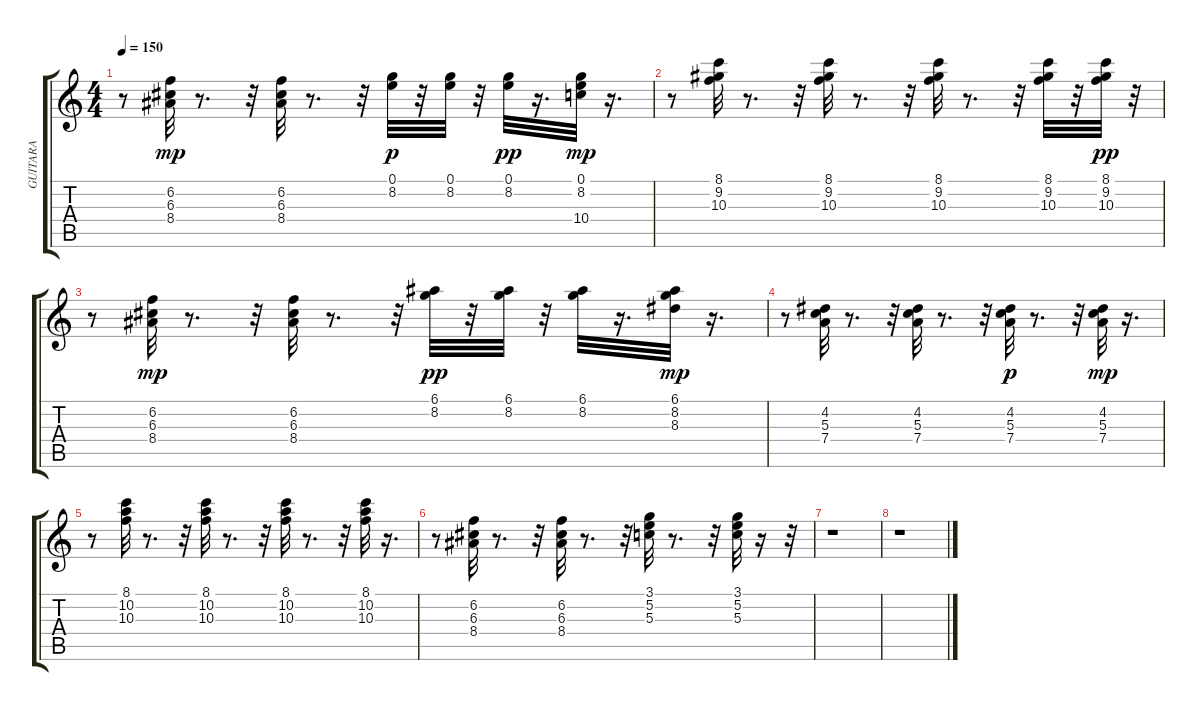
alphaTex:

\track ("GUITARA" "GUITARA") {instrument electricguitarjazz}
\staff {score tabs}
\tuning (E4 B3 G3 D3 A2 E2) {hide}
\ts (4 4)
\tempo 150
\clef g2
\ks c
r.8{dy p} (6.2 6.3 8.4).32{dy mp} r.8{d} r.32 (6.2 6.3 8.4).32 r.8{d} r.32 (0.1 8.2).32{dy p} r.32 (0.1 8.2).32 r.32 (0.1 8.2).32{dy pp} r.16{d} (0.1 8.2 10.4).32{dy mp} r.16{d} |
r.8 (8.1 9.2 10.3).32 r.8{d} r.32 (8.1 9.2 10.3).32 r.8{d} r.32 (8.1 9.2 10.3).32 r.8{d} r.32 (8.1 9.2 10.3).32 r.32 (8.1 9.2 10.3).32{dy pp} r.32 |
r.8 (6.2 6.3 8.4).32{dy mp} r.8{d} r.32 (6.2 6.3 8.4).32 r.8{d} r.32 (6.1 8.2).32{dy pp} r.32 (6.1 8.2).32 r.32 (6.1 8.2).32 r.16{d} (6.1 8.2 8.3).32{dy mp} r.16{d} |
r.8 (4.2 5.3 7.4).32 r.8{d} r.32 (4.2 5.3 7.4).32 r.8{d} r.32 (4.2 5.3 7.4).32{dy p} r.8{d} r.32 (4.2 5.3 7.4).32{dy mp} r.16{d} |
r.8 (8.1 10.2 10.3).32 r.8{d} r.32 (8.1 10.2 10.3).32 r.8{d} r.32 (8.1 10.2 10.3).32 r.8{d} r.32 (8.1 10.2 10.3).32 r.16{d} |
r.8 (6.2 6.3 8.4).32 r.8{d} r.32 (6.2 6.3 8.4).32 r.8{d} r.32 (3.1 5.2 5.3).32 r.8{d} r.32 (3.1 5.2 5.3).32 r.16 r.32 |
r.1 |
r.1
